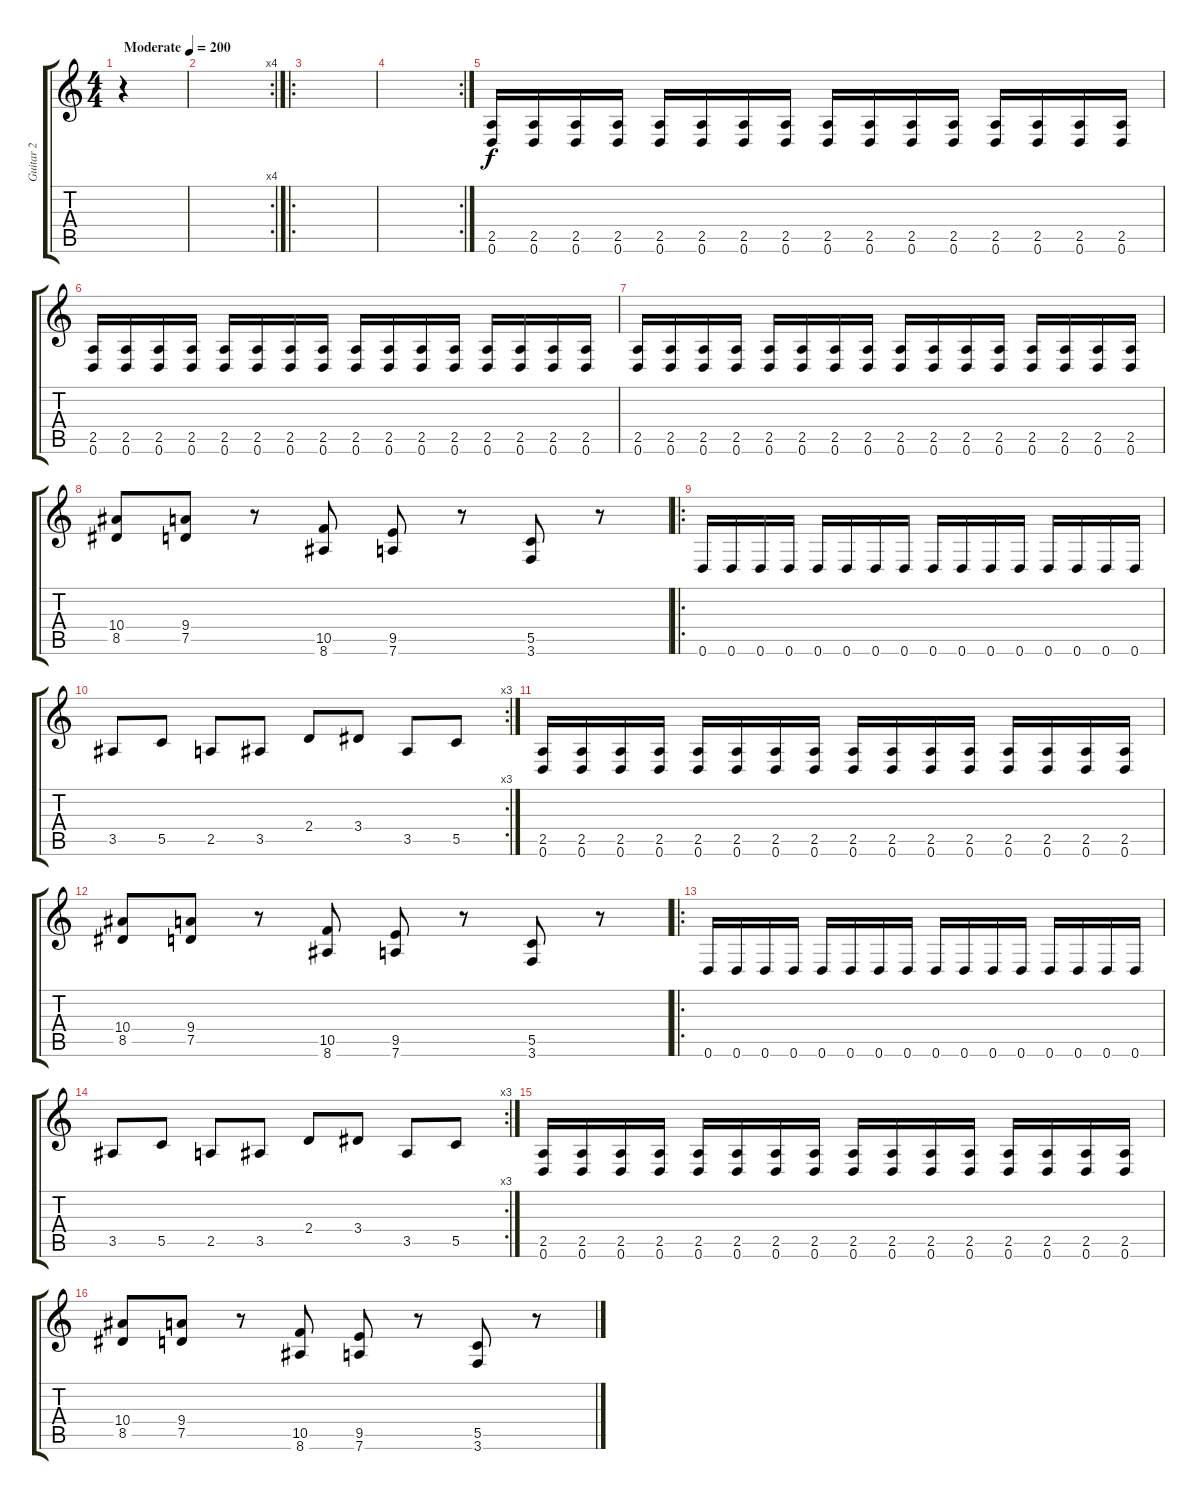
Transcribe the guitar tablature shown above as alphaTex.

\track ("Guitar 2" "Guitar 2") {instrument distortionguitar}
\staff {score tabs}
\tuning (D4 A3 F3 C3 G2 D2) {hide}
\ts (4 4)
\tempo (200 "Moderate")
\clef g2
\ks c
r.4{txt "" dy f instrument distortionguitar} |
\rc 4
|
\ro
|
\rc 2
|
(2.5 0.6).16 (2.5 0.6).16 (2.5 0.6).16 (2.5 0.6).16 (2.5 0.6).16 (2.5 0.6).16 (2.5 0.6).16 (2.5 0.6).16 (2.5 0.6).16 (2.5 0.6).16 (2.5 0.6).16 (2.5 0.6).16 (2.5 0.6).16 (2.5 0.6).16 (2.5 0.6).16 (2.5 0.6).16 |
(2.5 0.6).16 (2.5 0.6).16 (2.5 0.6).16 (2.5 0.6).16 (2.5 0.6).16 (2.5 0.6).16 (2.5 0.6).16 (2.5 0.6).16 (2.5 0.6).16 (2.5 0.6).16 (2.5 0.6).16 (2.5 0.6).16 (2.5 0.6).16 (2.5 0.6).16 (2.5 0.6).16 (2.5 0.6).16 |
(2.5 0.6).16 (2.5 0.6).16 (2.5 0.6).16 (2.5 0.6).16 (2.5 0.6).16 (2.5 0.6).16 (2.5 0.6).16 (2.5 0.6).16 (2.5 0.6).16 (2.5 0.6).16 (2.5 0.6).16 (2.5 0.6).16 (2.5 0.6).16 (2.5 0.6).16 (2.5 0.6).16 (2.5 0.6).16 |
(10.4 8.5).8 (9.4 7.5).8 r.8 (10.5 8.6).8 (9.5 7.6).8 r.8 (5.5 3.6).8 r.8 |
\ro
0.6.16 0.6.16 0.6.16 0.6.16 0.6.16 0.6.16 0.6.16 0.6.16 0.6.16 0.6.16 0.6.16 0.6.16 0.6.16 0.6.16 0.6.16 0.6.16 |
\rc 3
3.5.8 5.5.8 2.5.8 3.5.8 2.4.8 3.4.8 3.5.8 5.5.8 |
(2.5 0.6).16 (2.5 0.6).16 (2.5 0.6).16 (2.5 0.6).16 (2.5 0.6).16 (2.5 0.6).16 (2.5 0.6).16 (2.5 0.6).16 (2.5 0.6).16 (2.5 0.6).16 (2.5 0.6).16 (2.5 0.6).16 (2.5 0.6).16 (2.5 0.6).16 (2.5 0.6).16 (2.5 0.6).16 |
(10.4 8.5).8 (9.4 7.5).8 r.8 (10.5 8.6).8 (9.5 7.6).8 r.8 (5.5 3.6).8 r.8 |
\ro
0.6.16 0.6.16 0.6.16 0.6.16 0.6.16 0.6.16 0.6.16 0.6.16 0.6.16 0.6.16 0.6.16 0.6.16 0.6.16 0.6.16 0.6.16 0.6.16 |
\rc 3
3.5.8 5.5.8 2.5.8 3.5.8 2.4.8 3.4.8 3.5.8 5.5.8 |
(2.5 0.6).16 (2.5 0.6).16 (2.5 0.6).16 (2.5 0.6).16 (2.5 0.6).16 (2.5 0.6).16 (2.5 0.6).16 (2.5 0.6).16 (2.5 0.6).16 (2.5 0.6).16 (2.5 0.6).16 (2.5 0.6).16 (2.5 0.6).16 (2.5 0.6).16 (2.5 0.6).16 (2.5 0.6).16 |
(10.4 8.5).8 (9.4 7.5).8 r.8 (10.5 8.6).8 (9.5 7.6).8 r.8 (5.5 3.6).8 r.8
